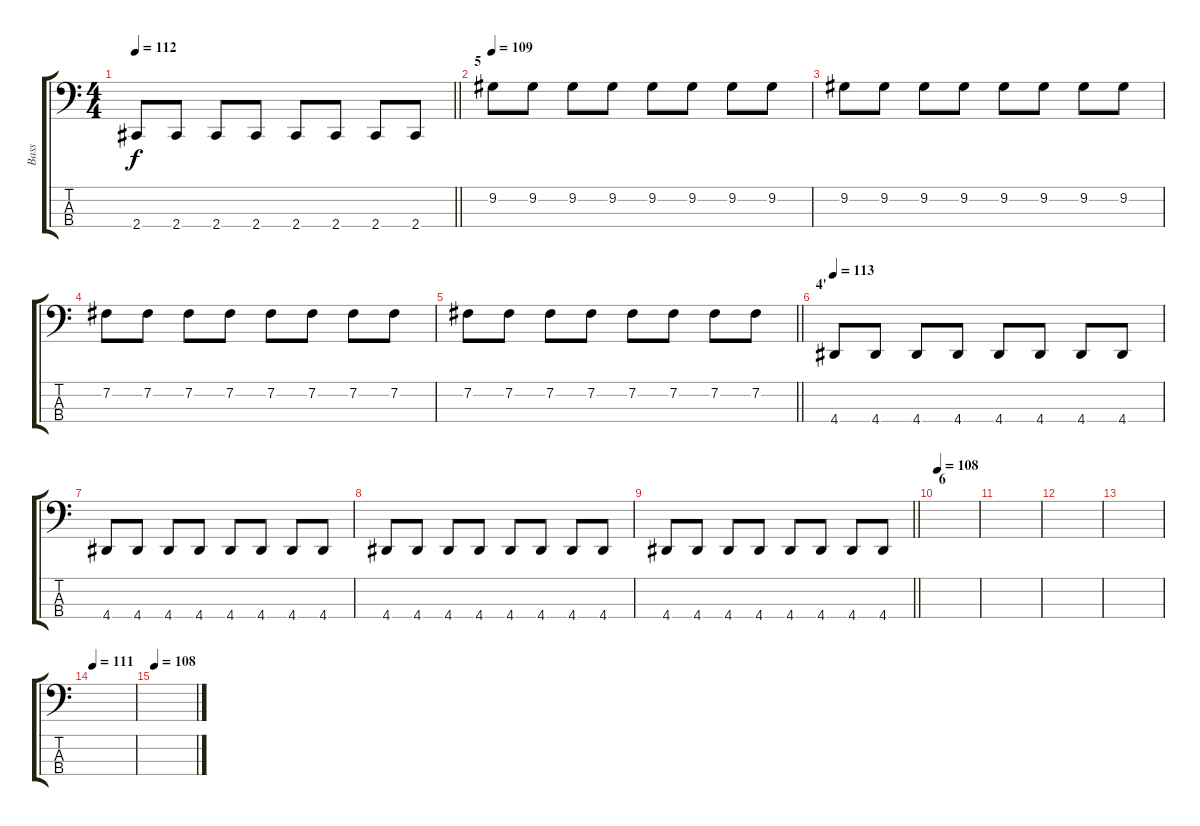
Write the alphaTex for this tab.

\track ("Bass" "Bass") {instrument electricbasspick}
\staff {score tabs}
\tuning (E2 B1 Gb1 B0) {hide}
\ts (4 4)
\tempo 112
\clef f4
\barLineRight lightlight
\ks c
2.4.8{dy f} 2.4.8 2.4.8 2.4.8 2.4.8 2.4.8 2.4.8 2.4.8 |
\section ("" "5")
\tempo 109
9.2.8 9.2.8 9.2.8 9.2.8 9.2.8 9.2.8 9.2.8 9.2.8 |
9.2.8 9.2.8 9.2.8 9.2.8 9.2.8 9.2.8 9.2.8 9.2.8 |
7.2.8 7.2.8 7.2.8 7.2.8 7.2.8 7.2.8 7.2.8 7.2.8 |
\barLineRight lightlight
7.2.8 7.2.8 7.2.8 7.2.8 7.2.8 7.2.8 7.2.8 7.2.8 |
\section ("" "4'")
\tempo 113
4.4.8 4.4.8 4.4.8 4.4.8 4.4.8 4.4.8 4.4.8 4.4.8 |
4.4.8 4.4.8 4.4.8 4.4.8 4.4.8 4.4.8 4.4.8 4.4.8 |
4.4.8 4.4.8 4.4.8 4.4.8 4.4.8 4.4.8 4.4.8 4.4.8 |
\barLineRight lightlight
4.4.8 4.4.8 4.4.8 4.4.8 4.4.8 4.4.8 4.4.8 4.4.8 |
\section ("" "6")
\tempo 108
|
|
|
|
\tempo 111
|
\tempo 108
